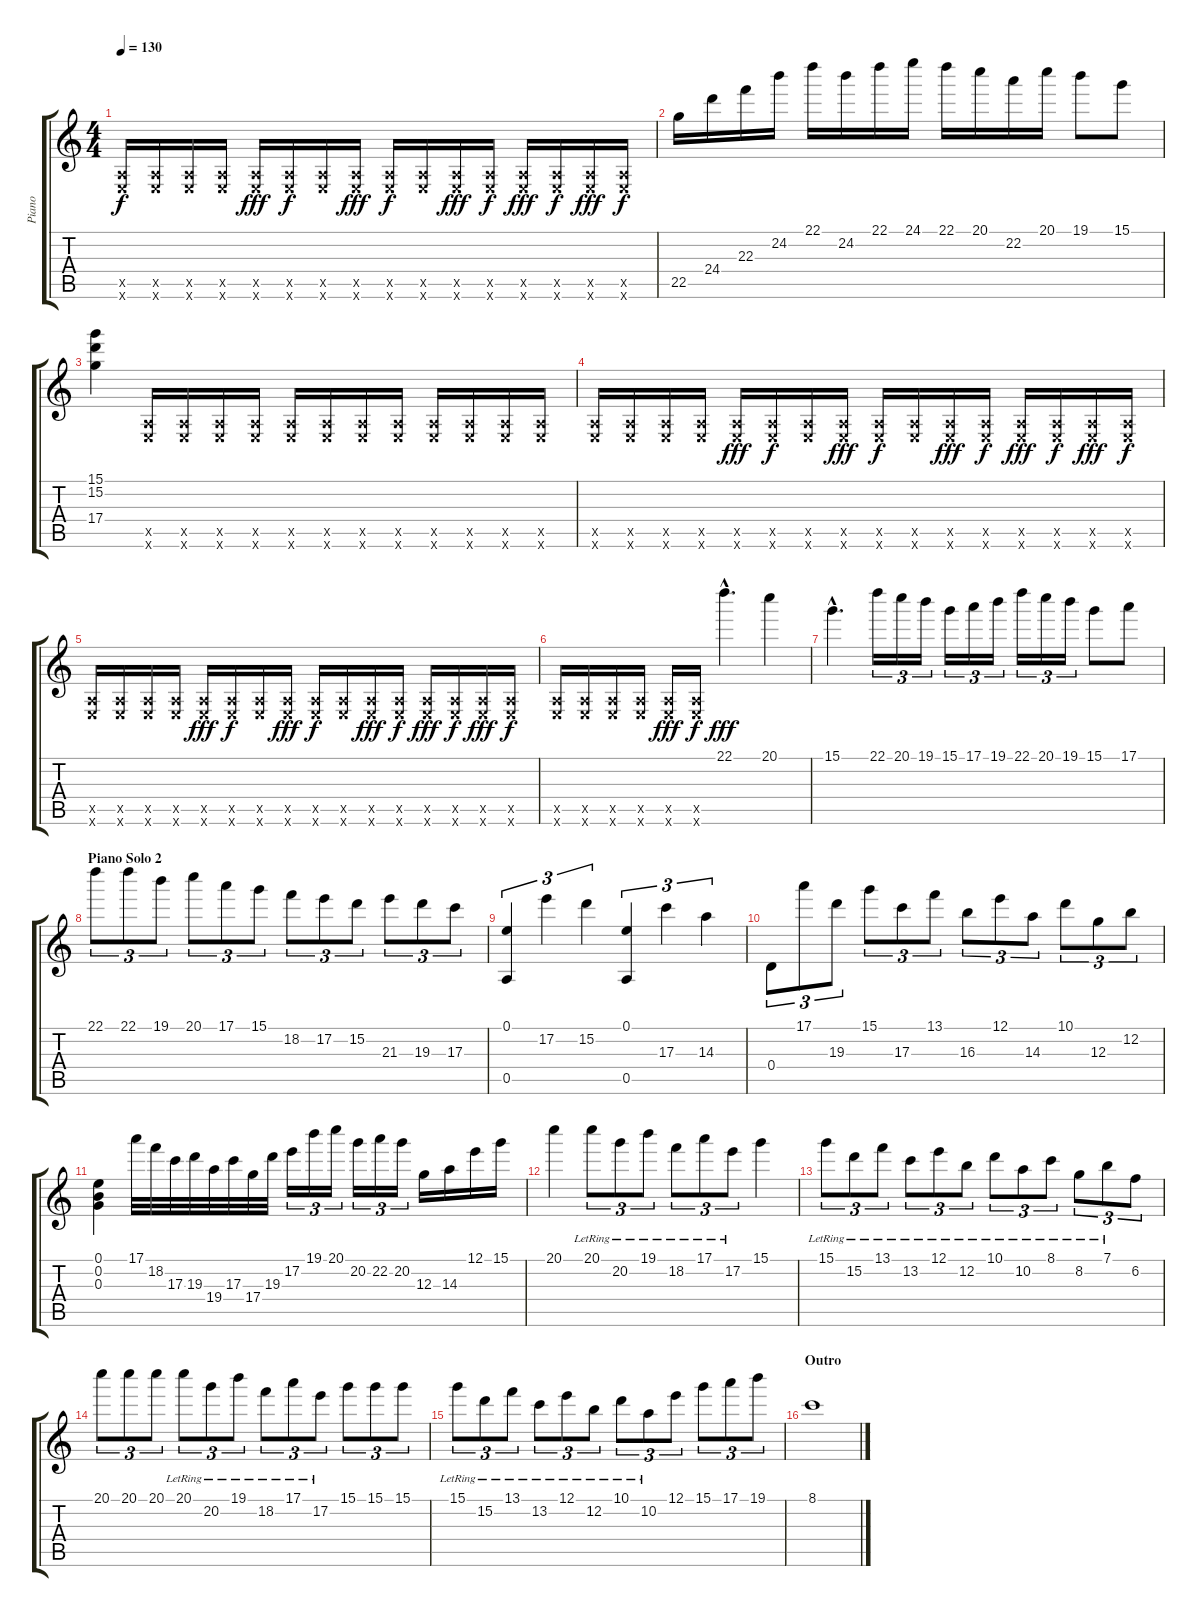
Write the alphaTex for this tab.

\track ("Piano" "Piano") {instrument acousticgrandpiano}
\staff {score tabs}
\tuning (E5 B4 G4 D4 A3 E3) {hide}
\ts (4 4)
\tempo 130
\clef g2
\ks c
(0.5{x} 0.6{x}).16{dy f} (0.5{x} 0.6{x}).16 (0.5{x} 0.6{x}).16 (0.5{x} 0.6{x}).16 (0.5{x} 0.6{x}).16{dy fff} (0.5{x} 0.6{x}).16{dy f} (0.5{x} 0.6{x}).16 (0.5{x} 0.6{x}).16{dy fff} (0.5{x} 0.6{x}).16{dy f} (0.5{x} 0.6{x}).16 (0.5{x} 0.6{x}).16{dy fff} (0.5{x} 0.6{x}).16{dy f} (0.5{x} 0.6{x}).16{dy fff} (0.5{x} 0.6{x}).16{dy f} (0.5{x} 0.6{x}).16{dy fff} (0.5{x} 0.6{x}).16{dy f} |
22.5.16 24.4.16 22.3.16 24.2.16 22.1.16 24.2.16 22.1.16 24.1.16 22.1.16 20.1.16 22.2.16 20.1.16 19.1.8 15.1.8 |
(15.1 15.2 17.4).4 (0.5{x} 0.6{x}).16 (0.5{x} 0.6{x}).16 (0.5{x} 0.6{x}).16 (0.5{x} 0.6{x}).16 (0.5{x} 0.6{x}).16 (0.5{x} 0.6{x}).16 (0.5{x} 0.6{x}).16 (0.5{x} 0.6{x}).16 (0.5{x} 0.6{x}).16 (0.5{x} 0.6{x}).16 (0.5{x} 0.6{x}).16 (0.5{x} 0.6{x}).16 |
(0.5{x} 0.6{x}).16 (0.5{x} 0.6{x}).16 (0.5{x} 0.6{x}).16 (0.5{x} 0.6{x}).16 (0.5{x} 0.6{x}).16{dy fff} (0.5{x} 0.6{x}).16{dy f} (0.5{x} 0.6{x}).16 (0.5{x} 0.6{x}).16{dy fff} (0.5{x} 0.6{x}).16{dy f} (0.5{x} 0.6{x}).16 (0.5{x} 0.6{x}).16{dy fff} (0.5{x} 0.6{x}).16{dy f} (0.5{x} 0.6{x}).16{dy fff} (0.5{x} 0.6{x}).16{dy f} (0.5{x} 0.6{x}).16{dy fff} (0.5{x} 0.6{x}).16{dy f} |
(0.5{x} 0.6{x}).16 (0.5{x} 0.6{x}).16 (0.5{x} 0.6{x}).16 (0.5{x} 0.6{x}).16 (0.5{x} 0.6{x}).16{dy fff} (0.5{x} 0.6{x}).16{dy f} (0.5{x} 0.6{x}).16 (0.5{x} 0.6{x}).16{dy fff} (0.5{x} 0.6{x}).16{dy f} (0.5{x} 0.6{x}).16 (0.5{x} 0.6{x}).16{dy fff} (0.5{x} 0.6{x}).16{dy f} (0.5{x} 0.6{x}).16{dy fff} (0.5{x} 0.6{x}).16{dy f} (0.5{x} 0.6{x}).16{dy fff} (0.5{x} 0.6{x}).16{dy f} |
(0.5{x} 0.6{x}).16 (0.5{x} 0.6{x}).16 (0.5{x} 0.6{x}).16 (0.5{x} 0.6{x}).16 (0.5{x} 0.6{x}).16{dy fff} (0.5{x} 0.6{x}).16{dy f} 22.1{hac}.4{d dy fff} 20.1.4 |
15.1{hac}.4{d} 22.1.16{tu (3 2)} 20.1.16{tu (3 2)} 19.1.16{tu (3 2)} 15.1.16{tu (3 2)} 17.1.16{tu (3 2)} 19.1.16{tu (3 2)} 22.1.16{tu (3 2)} 20.1.16{tu (3 2)} 19.1.16{tu (3 2)} 15.1.8 17.1.8 |
\section ("" "Piano Solo 2")
22.1.8{tu (3 2) volume 16} 22.1.8{tu (3 2)} 19.1.8{tu (3 2)} 20.1.8{tu (3 2)} 17.1.8{tu (3 2)} 15.1.8{tu (3 2)} 18.2.8{tu (3 2)} 17.2.8{tu (3 2)} 15.2.8{tu (3 2)} 21.3.8{tu (3 2)} 19.3.8{tu (3 2)} 17.3.8{tu (3 2)} |
(0.1 0.5).4{tu (3 2)} 17.2.4{tu (3 2)} 15.2.4{tu (3 2)} (0.1 0.5).4{tu (3 2)} 17.3.4{tu (3 2)} 14.3.4{tu (3 2)} |
0.4.8{tu (3 2)} 17.1.8{tu (3 2)} 19.3.8{tu (3 2)} 15.1.8{tu (3 2)} 17.3.8{tu (3 2)} 13.1.8{tu (3 2)} 16.3.8{tu (3 2)} 12.1.8{tu (3 2)} 14.3.8{tu (3 2)} 10.1.8{tu (3 2)} 12.3.8{tu (3 2)} 12.2.8{tu (3 2)} |
(0.1 0.2 0.3).4 17.1.32 18.2.32 17.3.32 19.3.32 19.4.32 17.3.32 17.4.32 19.3.32 17.2.16{tu (3 2)} 19.1.16{tu (3 2)} 20.1.16{tu (3 2)} 20.2.16{tu (3 2)} 22.2.16{tu (3 2)} 20.2.16{tu (3 2)} 12.3.16 14.3.16 12.1.16 15.1.16 |
20.1.4 20.1{lr}.8{tu (3 2)} 20.2{lr}.8{tu (3 2)} 19.1{lr}.8{tu (3 2)} 18.2{lr}.8{tu (3 2)} 17.1{lr}.8{tu (3 2)} 17.2{lr}.8{tu (3 2)} 15.1.4 |
15.1{lr}.8{tu (3 2)} 15.2{lr}.8{tu (3 2)} 13.1{lr}.8{tu (3 2)} 13.2{lr}.8{tu (3 2)} 12.1{lr}.8{tu (3 2)} 12.2{lr}.8{tu (3 2)} 10.1{lr}.8{tu (3 2)} 10.2{lr}.8{tu (3 2)} 8.1{lr}.8{tu (3 2)} 8.2{lr}.8{tu (3 2)} 7.1{lr}.8{tu (3 2)} 6.2.8{tu (3 2)} |
20.1.8{tu (3 2)} 20.1.8{tu (3 2)} 20.1.8{tu (3 2)} 20.1{lr}.8{tu (3 2)} 20.2{lr}.8{tu (3 2)} 19.1{lr}.8{tu (3 2)} 18.2{lr}.8{tu (3 2)} 17.1{lr}.8{tu (3 2)} 17.2{lr}.8{tu (3 2)} 15.1.8{tu (3 2)} 15.1.8{tu (3 2)} 15.1.8{tu (3 2)} |
15.1{lr}.8{tu (3 2)} 15.2{lr}.8{tu (3 2)} 13.1{lr}.8{tu (3 2)} 13.2{lr}.8{tu (3 2)} 12.1{lr}.8{tu (3 2)} 12.2{lr}.8{tu (3 2)} 10.1{lr}.8{tu (3 2)} 10.2{lr}.8{tu (3 2)} 12.1.8{tu (3 2)} 15.1.8{tu (3 2)} 17.1.8{tu (3 2)} 19.1.8{tu (3 2)} |
\section ("" "Outro")
8.1.1
